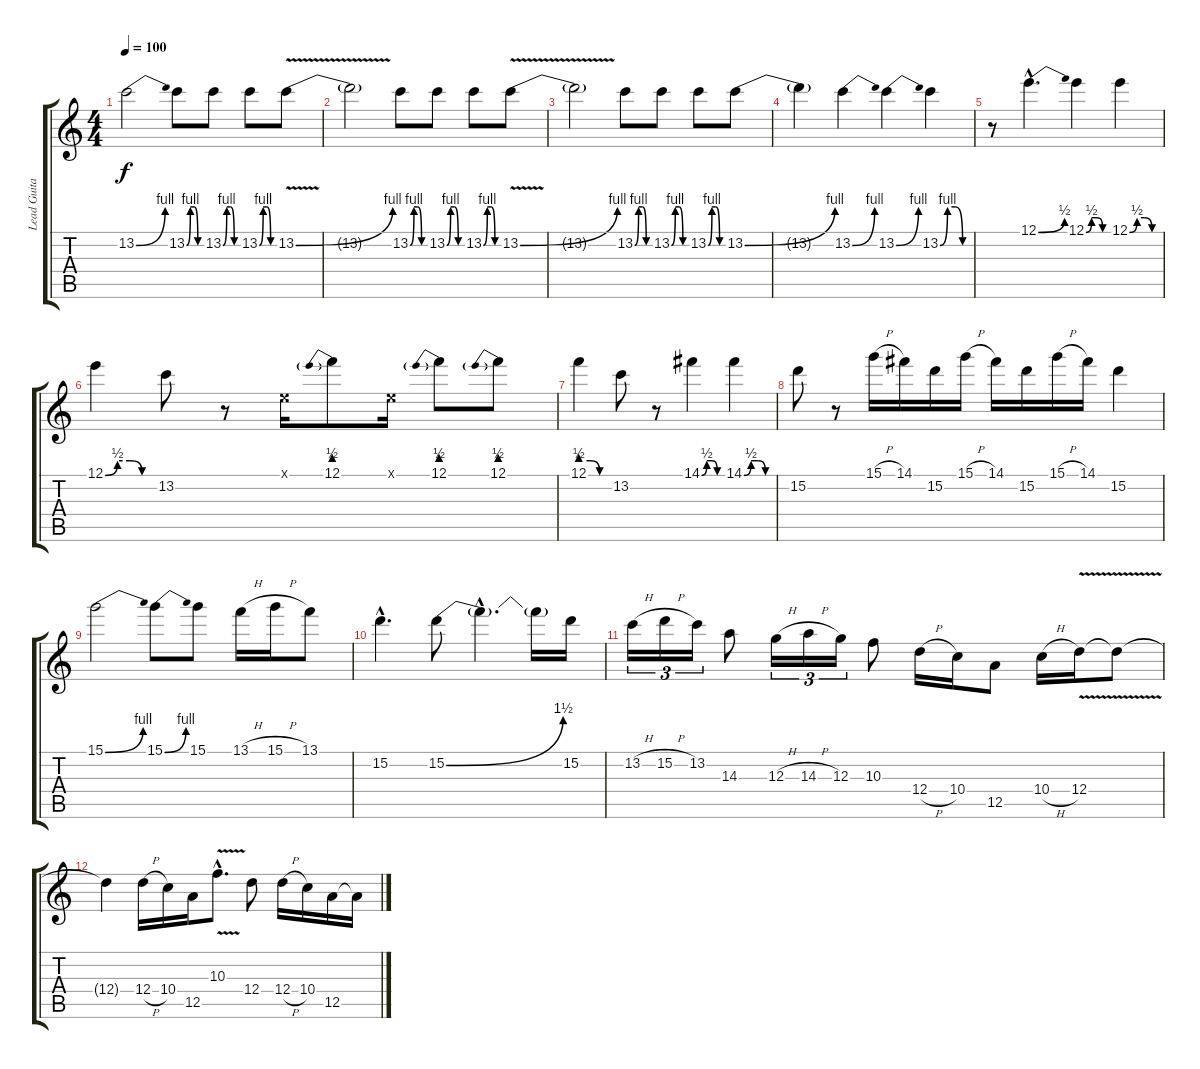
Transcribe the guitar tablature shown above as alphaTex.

\track ("Lead Guitar" "Lead Guita") {instrument overdrivenguitar}
\staff {score tabs}
\tuning (E4 B3 G3 D3 A2 E2) {hide}
\ts (4 4)
\tempo 100
\clef g2
\ks c
13.2{be (bend 0 0 60 4)}.2{dy f} 13.2{be (custom 0 0 15 4 30 4 45 0 60 0)}.8 13.2{be (custom 0 0 15 4 30 4 45 0 60 0)}.8 13.2{be (custom 0 0 15 4 30 4 45 0 60 0)}.8 13.2{be (bend 0 0 60 4) v}.8 |
13.2{t}.2 13.2{be (custom 0 0 15 4 30 4 45 0 60 0)}.8 13.2{be (custom 0 0 15 4 30 4 45 0 60 0)}.8 13.2{be (custom 0 0 15 4 30 4 45 0 60 0)}.8 13.2{be (bend 0 0 60 4) v}.8 |
13.2{t}.2 13.2{be (custom 0 0 15 4 30 4 45 0 60 0)}.8 13.2{be (custom 0 0 15 4 30 4 45 0 60 0)}.8 13.2{be (custom 0 0 15 4 30 4 45 0 60 0)}.8 13.2{be (bend 0 0 60 4)}.8 |
13.2{t}.4 13.2{be (bend 0 0 60 4)}.4 13.2{be (bend 0 0 60 4)}.4 13.2{be (custom 0 0 15 4 30 4 45 0 60 0)}.4 |
r.8 12.1{be (bend 0 0 60 2) hac}.4{d} 12.1{be (custom 0 0 15 2 30 2 45 0 60 0)}.4 12.1{be (custom 0 0 15 2 30 2 45 0 60 0)}.4 |
12.1{be (custom 0 0 15 2 30 2 45 0 60 0)}.4 13.2.8 r.8 0.1{x}.16 12.1{be (prebend 0 2 60 2)}.8 0.1{x}.16 12.1{be (prebend 0 2 60 2)}.8 12.1{be (prebend 0 2 60 2)}.8 |
12.1{be (custom 0 2 20 2 40 0 60 0)}.4 13.2.8 r.8 14.1{be (custom 0 0 15 2 30 2 45 0 60 0)}.4 14.1{be (custom 0 0 15 2 30 2 45 0 60 0)}.4 |
15.2.8 r.8 15.1{h}.16 14.1.16 15.2.16 15.1{h}.16 14.1.16 15.2.16 15.1{h}.16 14.1.16 15.2.4 |
15.1{be (bend 0 0 60 4)}.2 15.1{be (bend 0 0 60 4)}.8 15.1.8 13.1{h}.16 15.1{h}.16 13.1.8 |
15.2{hac}.4{d} 15.2{be (bend 0 0 60 6)}.8 15.2{hac t}.4{d} 15.2{t}.16 15.2.16 |
13.2{h}.16{tu (3 2)} 15.2{h}.16{tu (3 2)} 13.2.16{tu (3 2)} 14.3.8 12.3{h}.16{tu (3 2)} 14.3{h}.16{tu (3 2)} 12.3.16{tu (3 2)} 10.3.8 12.4{h}.16 10.4.16 12.5.8 10.4{h}.16 12.4{v}.16 12.4{t}.8 |
12.4{t}.4 12.4{h}.16 10.4.16 12.5.16 10.3{v hac}.8{d} 12.4.8 12.4{h}.16 10.4.16 12.5.16 12.5{t}.16
